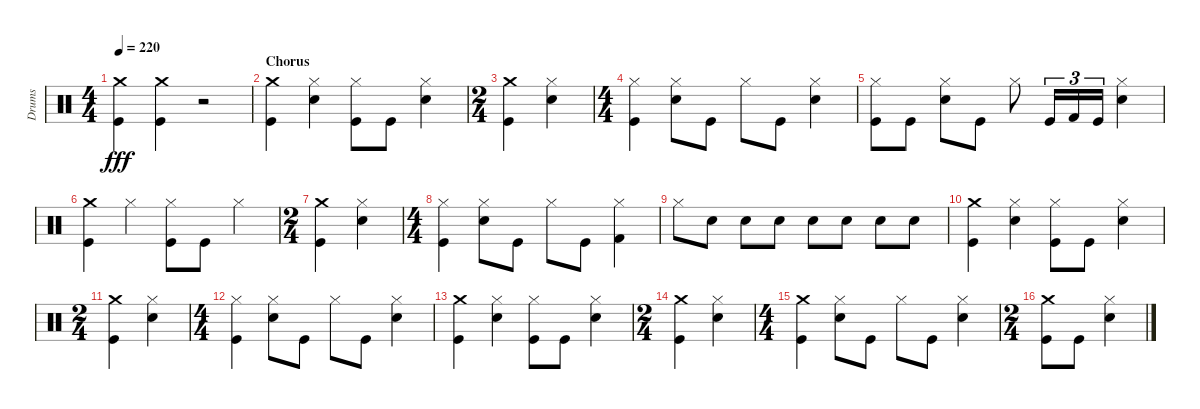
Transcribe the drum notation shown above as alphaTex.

\track ("Drums" "Drums") {instrument percussion}
\staff {score}
\articulation defaults
\ts (4 4)
\tempo 220
\clef neutral
\ks c
("Kick (hit)" "Crash medium (hit)").4{dy fff} ("Crash medium (hit)" "Kick (hit)").4 r.2 |
\section ("" "Chorus")
("Kick (hit)" "Crash medium (hit)").4 ("Snare (hit) 2" "Hi-Hat (closed)").4 ("Kick (hit)" "Hi-Hat (closed)").8 "Kick (hit)".8 ("Snare (hit) 2" "Hi-Hat (closed)").4 |
\ts (2 4)
("Kick (hit)" "Crash medium (hit)").4 ("Hi-Hat (closed)" "Snare (hit) 2").4 |
\ts (4 4)
("Kick (hit)" "Hi-Hat (closed)").4 ("Snare (hit) 2" "Hi-Hat (closed)").8 "Kick (hit)".8 "Hi-Hat (closed)".8 "Kick (hit)".8 ("Snare (hit) 2" "Hi-Hat (closed)").4 |
("Kick (hit)" "Hi-Hat (closed)").8 "Kick (hit)".8 ("Hi-Hat (closed)" "Snare (hit) 2").8 "Kick (hit)".8 "Hi-Hat (closed)".8 "Kick (hit)".16{tu (3 2)} "Kick (hit) 2".16{tu (3 2)} "Kick (hit)".16{tu (3 2)} ("Snare (hit) 2" "Hi-Hat (closed)").4 |
("Kick (hit)" "Crash medium (hit)").4 "Hi-Hat (closed)".4 ("Hi-Hat (closed)" "Kick (hit)").8 "Kick (hit)".8 "Hi-Hat (closed)".4 |
\ts (2 4)
("Kick (hit)" "Crash medium (hit)").4 ("Snare (hit) 2" "Hi-Hat (closed)").4 |
\ts (4 4)
("Kick (hit)" "Hi-Hat (closed)").4 ("Snare (hit) 2" "Hi-Hat (closed)").8 "Kick (hit)".8 "Hi-Hat (closed)".8 "Kick (hit)".8 ("Kick (hit) 2" "Hi-Hat (closed)").4 |
"Hi-Hat (closed)".8 "Snare (hit) 2".8 "Snare (hit) 2".8 "Snare (hit) 2".8 "Snare (hit) 2".8 "Snare (hit) 2".8 "Snare (hit) 2".8 "Snare (hit) 2".8 |
("Crash medium (hit)" "Kick (hit)").4 ("Hi-Hat (closed)" "Snare (hit) 2").4 ("Hi-Hat (closed)" "Kick (hit)").8 "Kick (hit)".8 ("Snare (hit) 2" "Hi-Hat (closed)").4 |
\ts (2 4)
("Kick (hit)" "Crash medium (hit)").4 ("Snare (hit) 2" "Hi-Hat (closed)").4 |
\ts (4 4)
("Hi-Hat (closed)" "Kick (hit)").4 ("Snare (hit) 2" "Hi-Hat (closed)").8 "Kick (hit)".8 "Hi-Hat (closed)".8 "Kick (hit)".8 ("Snare (hit) 2" "Hi-Hat (closed)").4 |
("Kick (hit)" "Crash medium (hit)").4 ("Snare (hit) 2" "Hi-Hat (closed)").4 ("Kick (hit)" "Hi-Hat (closed)").8 "Kick (hit)".8 ("Hi-Hat (closed)" "Snare (hit) 2").4 |
\ts (2 4)
("Kick (hit)" "Crash medium (hit)").4 ("Snare (hit) 2" "Hi-Hat (closed)").4 |
\ts (4 4)
("Kick (hit)" "Crash medium (hit)").4 ("Snare (hit) 2" "Hi-Hat (closed)").8 "Kick (hit)".8 "Hi-Hat (closed)".8 "Kick (hit)".8 ("Hi-Hat (closed)" "Snare (hit) 2").4 |
\ts (2 4)
("Kick (hit)" "Crash medium (hit)").8 "Kick (hit)".8 ("Snare (hit) 2" "Hi-Hat (closed)").4
